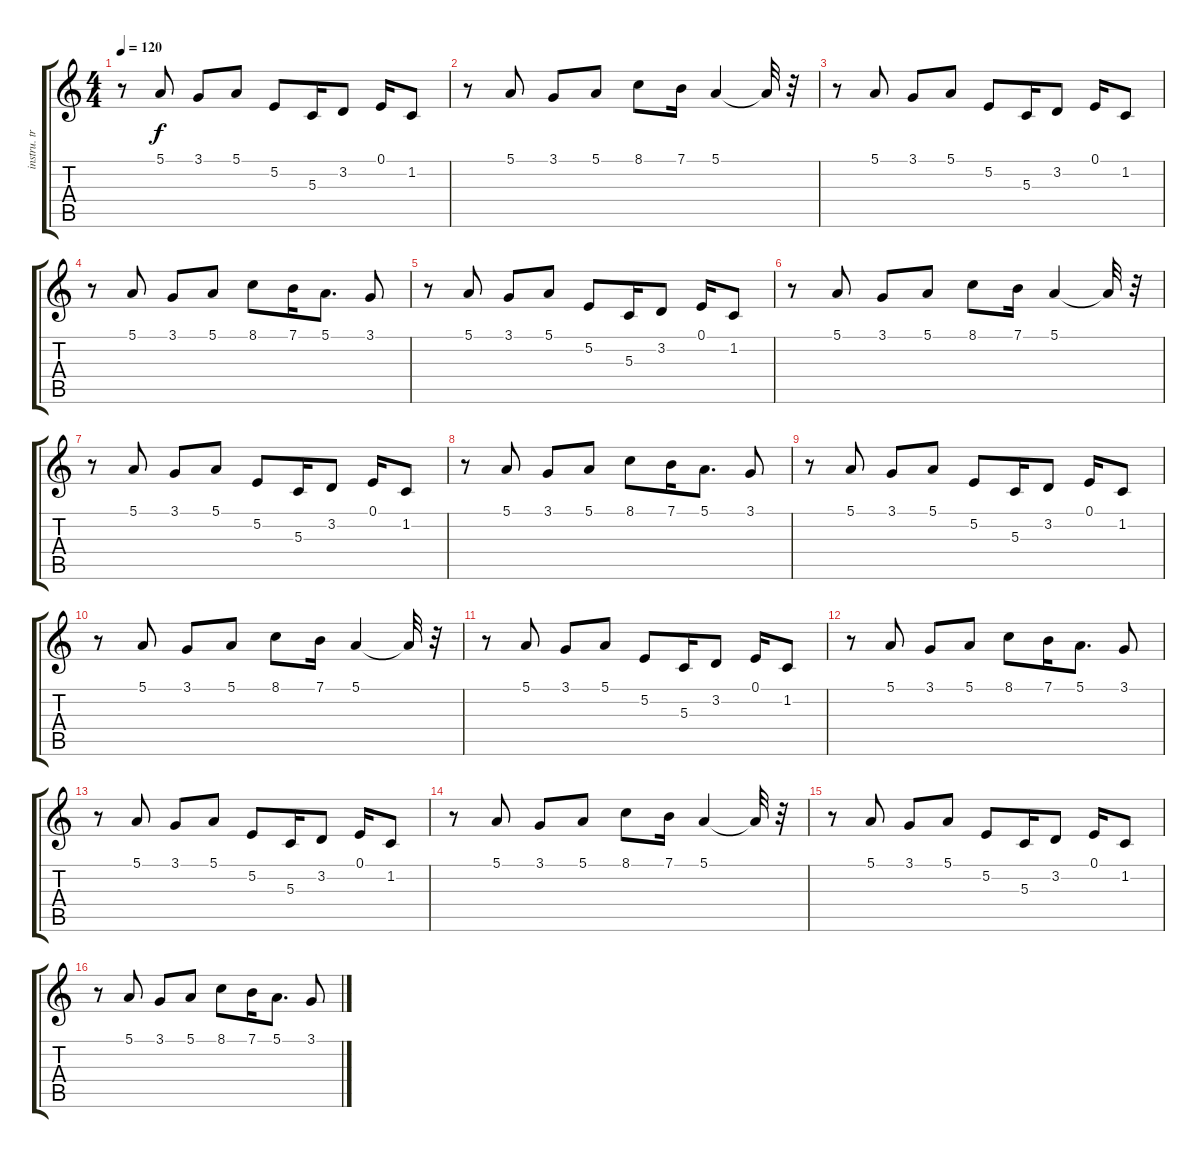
\track ("instru. trad." "instru. tr") {instrument shamisen}
\staff {score tabs}
\tuning (E4 B3 G3 D3 A2 E2) {hide}
\ts (4 4)
\tempo 120
\clef g2
\ks c
r.8{dy mf} 5.1.8{dy f} 3.1.8 5.1.8 5.2.8 5.3.16 3.2.8 0.1.16 1.2.8 |
r.8 5.1.8 3.1.8 5.1.8 8.1.8 7.1.16 5.1.4 5.1{t}.32 r.32 |
r.8 5.1.8 3.1.8 5.1.8 5.2.8 5.3.16 3.2.8 0.1.16 1.2.8 |
r.8 5.1.8 3.1.8 5.1.8 8.1.8 7.1.16 5.1.8{d} 3.1.8 |
r.8 5.1.8 3.1.8 5.1.8 5.2.8 5.3.16 3.2.8 0.1.16 1.2.8 |
r.8 5.1.8 3.1.8 5.1.8 8.1.8 7.1.16 5.1.4 5.1{t}.32 r.32 |
r.8 5.1.8 3.1.8 5.1.8 5.2.8 5.3.16 3.2.8 0.1.16 1.2.8 |
r.8 5.1.8 3.1.8 5.1.8 8.1.8 7.1.16 5.1.8{d} 3.1.8 |
r.8 5.1.8 3.1.8 5.1.8 5.2.8 5.3.16 3.2.8 0.1.16 1.2.8 |
r.8 5.1.8 3.1.8 5.1.8 8.1.8 7.1.16 5.1.4 5.1{t}.32 r.32 |
r.8 5.1.8 3.1.8 5.1.8 5.2.8 5.3.16 3.2.8 0.1.16 1.2.8 |
r.8 5.1.8 3.1.8 5.1.8 8.1.8 7.1.16 5.1.8{d} 3.1.8 |
r.8 5.1.8 3.1.8 5.1.8 5.2.8 5.3.16 3.2.8 0.1.16 1.2.8 |
r.8 5.1.8 3.1.8 5.1.8 8.1.8 7.1.16 5.1.4 5.1{t}.32 r.32 |
r.8 5.1.8 3.1.8 5.1.8 5.2.8 5.3.16 3.2.8 0.1.16 1.2.8 |
r.8 5.1.8 3.1.8 5.1.8 8.1.8 7.1.16 5.1.8{d} 3.1.8
